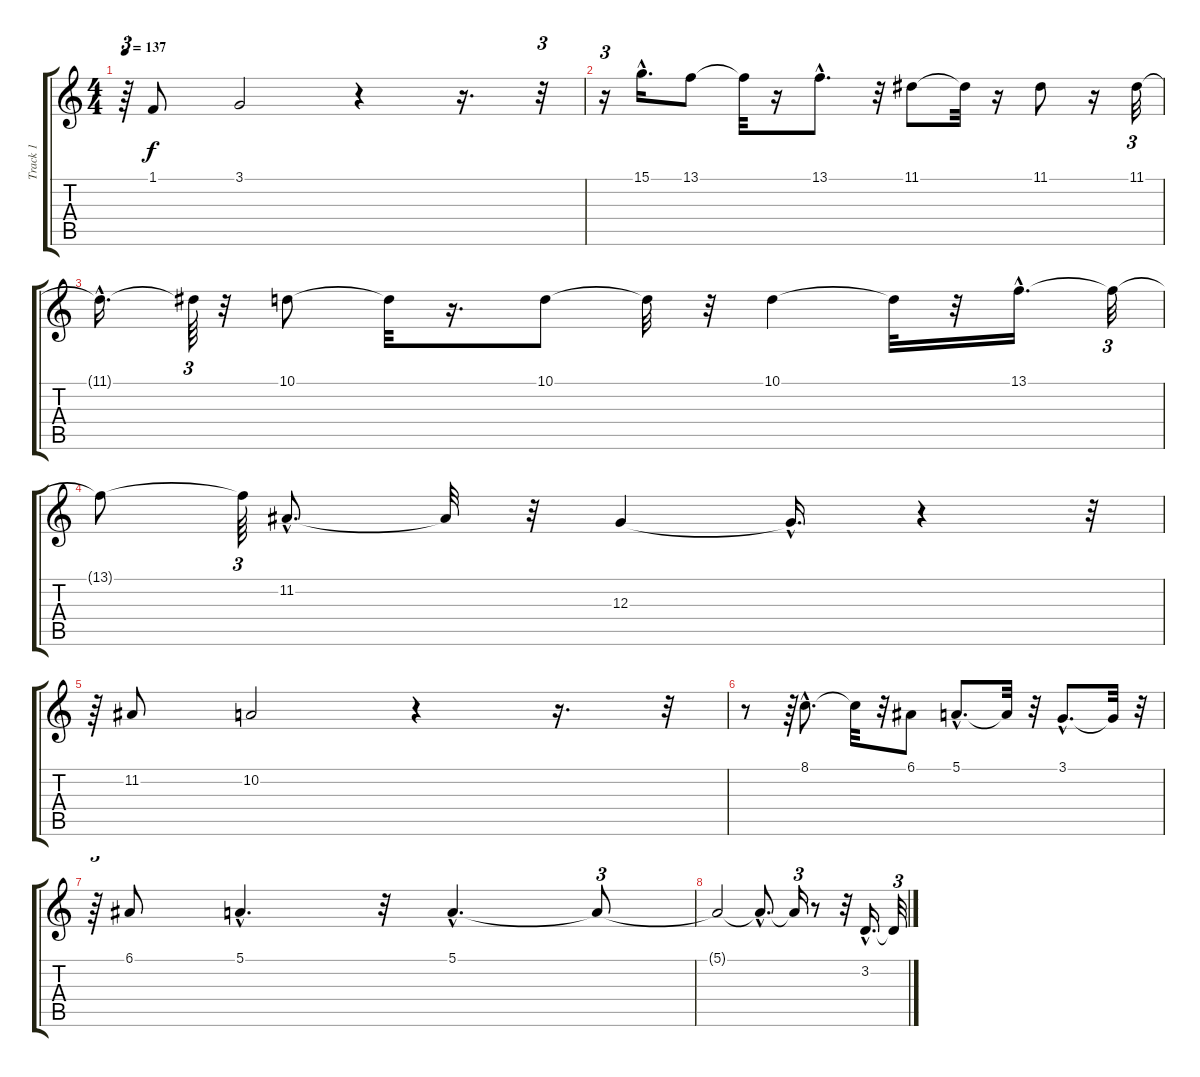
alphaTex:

\track ("Track 1" "Track 1") {instrument lead1square}
\staff {score tabs}
\tuning (E4 B3 G3 D3 A2 E2) {hide}
\ts (4 4)
\tempo 137
\clef g2
\ks c
r.64{tu (3 2) dy f} 1.1.8 3.1.2 r.4 r.16{d} r.32{tu (3 2)} |
r.16{tu (3 2)} 15.1{hac}.16{d} 13.1.8 13.1{t}.32 r.16 13.1{hac}.8{d} r.32 11.1.8 11.1{t}.32 r.16 11.1.8 r.16 11.1.32{tu (3 2)} |
11.1{hac t}.16{d} 11.1{t}.64{tu (3 2)} r.32 10.1.8 10.1{t}.32 r.16{d} 10.1.8 10.1{t}.32 r.32 10.1.4 10.1{t}.32 r.32 13.1{hac}.16{d} 13.1{t}.32{tu (3 2)} |
13.1{t}.8 13.1{t}.64{tu (3 2)} 11.2{hac}.8{d} 11.2{t}.32 r.32 12.3.4 12.3{hac t}.16{d} r.4 r.32{tu (3 2)} |
r.64{tu (3 2)} 11.2.8 10.2.2 r.4 r.16{d} r.32{tu (3 2)} |
r.8 r.64{tu (3 2)} 8.1{hac}.8{d} 8.1{t}.32 r.32 6.1.8 5.1{hac}.8{d} 5.1{t}.32 r.32 3.1{hac}.8{d} 3.1{t}.32 r.32{tu (3 2)} |
r.64{tu (3 2)} 6.1.8 5.1{hac}.4{d} r.32 5.1{hac}.4{d} 5.1{t}.8{tu (3 2)} |
5.1{t}.2 5.1{hac t}.8{d} 5.1{t}.16{tu (3 2)} r.8 r.32 3.2{hac}.16{d} 3.2{t}.32{tu (3 2)}
